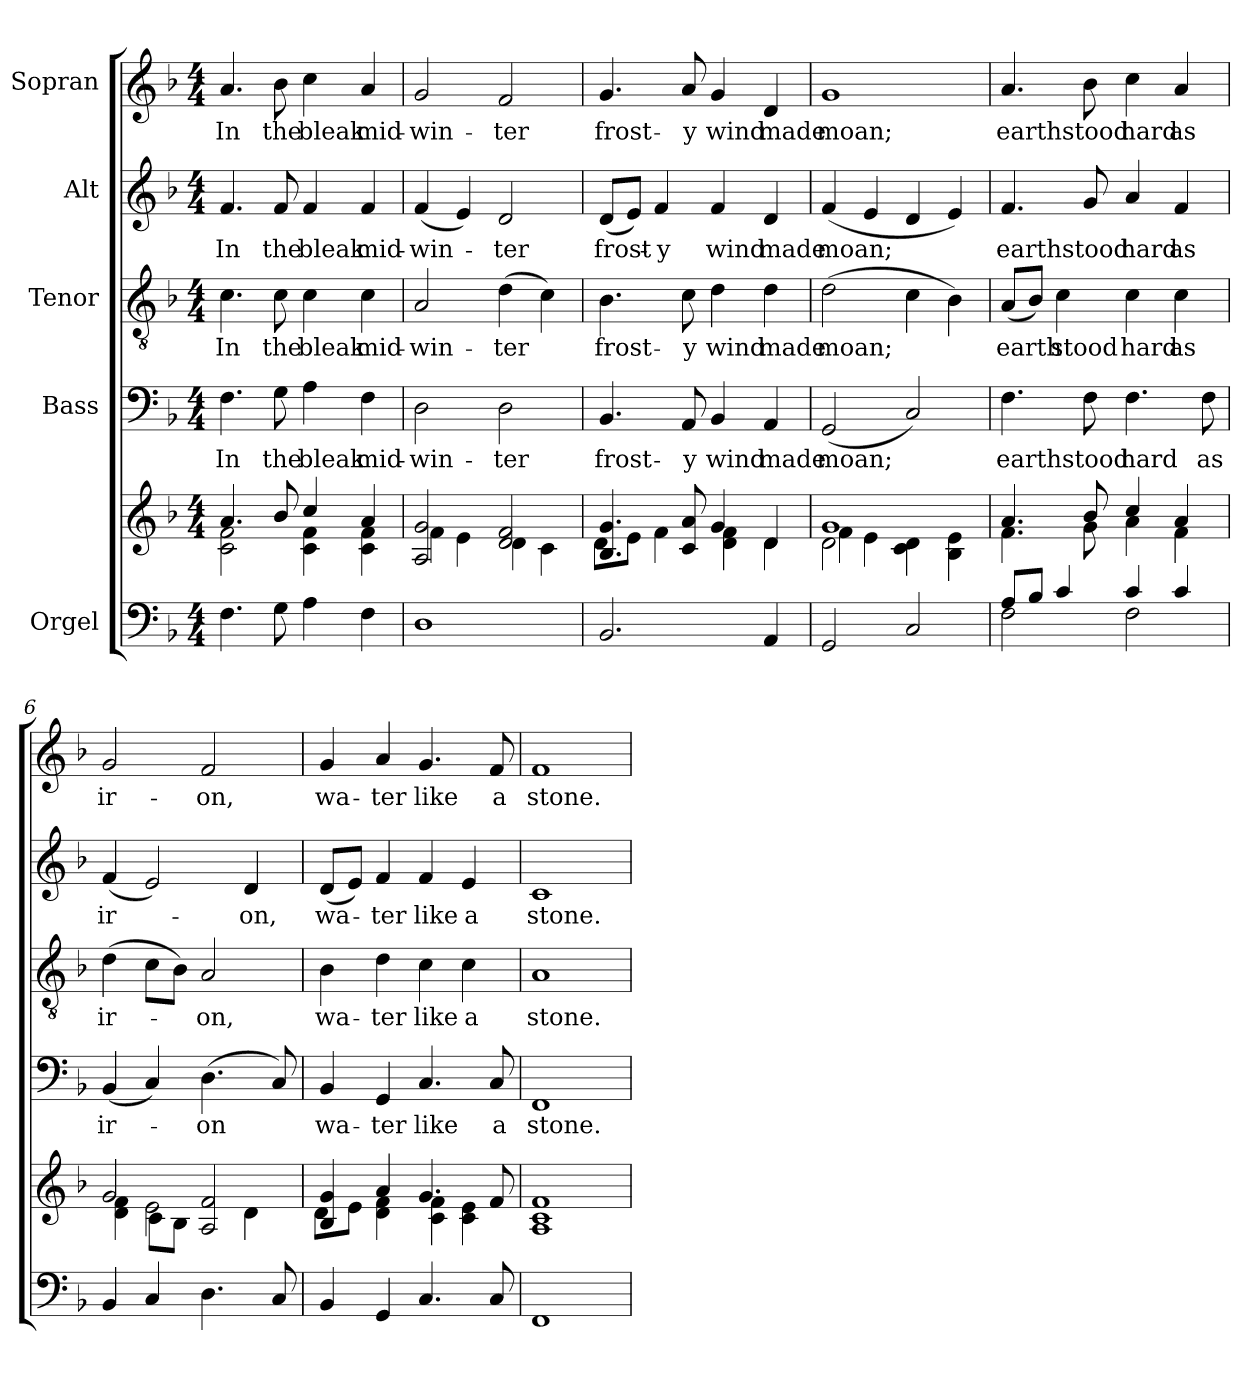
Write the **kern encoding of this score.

**kern	**kern	**kern	**text	**kern	**text	**kern	**text	**kern	**text
*part5	*part5	*part4	*part4	*part3	*part3	*part2	*part2	*part1	*part1
*staff6	*staff5	*staff4	*staff4	*staff3	*staff3	*staff2	*staff2	*staff1	*staff1
*I"Orgel	*	*I"Bass	*	*I"Tenor	*	*I"Alt	*	*I"Sopran	*
*clefF4	*clefG2	*clefF4	*	*clefGv2	*	*clefG2	*	*clefG2	*
*k[b-]	*k[b-]	*k[b-]	*	*k[b-]	*	*k[b-]	*	*k[b-]	*
*M4/4	*M4/4	*M4/4	*	*M4/4	*	*M4/4	*	*M4/4	*
*MM92	*MM92	*MM92	*	*MM92	*	*MM92	*	*MM92	*
=1	=1	=1	=1	=1	=1	=1	=1	=1	=1
*	*^	*	*	*	*	*	*	*	*
!	!	!	!	!LO:LY:b	!	!LO:LY:b	!	!LO:LY:b	!	!LO:LY:b
4.F\	4.a/	2c\ 2f\	4.F\	In	4.c\	In	4.f/	In	4.a/	In
!	!	!	!	!LO:LY:b	!	!LO:LY:b	!	!LO:LY:b	!	!LO:LY:b
8G\	8b-/	.	8G\	the	8c\	the	8f/	the	8b-\	the
!	!	!	!	!LO:LY:b	!	!LO:LY:b	!	!LO:LY:b	!	!LO:LY:b
4A\	4cc/	4c\ 4f\	4A\	bleak	4c\	bleak	4f/	bleak	4cc\	bleak
!	!	!	!	!LO:LY:b	!	!LO:LY:b	!	!LO:LY:b	!	!LO:LY:b
4F\	4a/	4c\ 4f\	4F\	mid-	4c\	mid-	4f/	mid-	4a/	mid-
=2	=2	=2	=2	=2	=2	=2	=2	=2	=2	=2
!	!	!	!	!LO:LY:b	!	!LO:LY:b	!	!LO:LY:b	!	!LO:LY:b
1D	2A/ 2g/	4f\	2D\	-win-	2A/	-win-	(<4f/	-win-	2g/	-win-
.	.	4e\	.	.	.	.	4e/)	.	.	.
!	!	!	!	!LO:LY:b	!	!LO:LY:b	!	!LO:LY:b	!	!LO:LY:b
.	2d/ 2f/	4d\	2D\	-ter	(>4d\	-ter	2d/	-ter	2f/	-ter
.	.	4c\	.	.	4c\)	.	.	.	.	.
=3	=3	=3	=3	=3	=3	=3	=3	=3	=3	=3
!	!	!	!	!LO:LY:b	!	!LO:LY:b	!	!LO:LY:b	!	!LO:LY:b
2.BB-/	4.B-/ 4.g/	8d\L	4.BB-/	frost-	4.B-\	frost-	(<8d/L	frost-	4.g/	frost-
.	.	8e\J	.	.	.	.	8e/J)	.	.	.
!	!	!	!	!	!	!	!	!LO:LY:b	!	!
.	.	4f\	.	.	.	.	4f/	-y	.	.
!	!	!	!	!LO:LY:b	!	!LO:LY:b	!	!	!	!LO:LY:b
.	8c/ 8a/	.	8AA/	-y	8c\	-y	.	.	8a/	-y
!	!	!	!	!LO:LY:b	!	!LO:LY:b	!	!LO:LY:b	!	!LO:LY:b
.	4g/	4d\ 4f\	4BB-/	wind	4d\	wind	4f/	wind	4g/	wind
!	!	!	!	!LO:LY:b	!	!LO:LY:b	!	!LO:LY:b	!	!LO:LY:b
4AA/	4d/	4d\	4AA/	made	4d\	made	4d/	made	4d/	made
=4	=4	=4	=4	=4	=4	=4	=4	=4	=4	=4
*	*	*^	*	*	*	*	*	*	*	*
!	!	!	!	!	!LO:LY:b	!	!LO:LY:b	!	!LO:LY:b	!	!LO:LY:b
2GG/	1g	4f\	2d\	(<2GG/	moan;	(>2d\	moan;	(<4f/	moan;	1g	moan;
.	.	4e\	.	.	.	.	.	4e/	.	.	.
2C/	.	4c\ 4d\	2ryy	2C/)	.	4c\	.	4d/	.	.	.
.	.	4B-\ 4e\	.	.	.	4B-\)	.	4e/)	.	.	.
*	*	*v	*v	*	*	*	*	*	*	*	*
!!LO:LB:g=z
=5	=5	=5	=5	=5	=5	=5	=5	=5	=5	=5
*^	*	*	*	*	*	*	*	*	*	*
!	!	!	!	!	!LO:LY:b	!	!LO:LY:b	!	!LO:LY:b	!	!LO:LY:b
8A/L	2F\	4.a/	4.f\	4.F\	earth	(<8A/L	earth	4.f/	earth	4.a/	earth
8B-/J	.	.	.	.	.	8B-/J)	.	.	.	.	.
!	!	!	!	!	!	!	!LO:LY:b	!	!	!	!
4c/	.	.	.	.	.	4c\	stood	.	.	.	.
!	!	!	!	!	!LO:LY:b	!	!	!	!LO:LY:b	!	!LO:LY:b
.	.	8b-/	8g\	8F\	stood	.	.	8g/	stood	8b-\	stood
!	!	!	!	!	!LO:LY:b	!	!LO:LY:b	!	!LO:LY:b	!	!LO:LY:b
4c/	2F\	4cc/	4a\	4.F\	hard	4c\	hard	4a/	hard	4cc\	hard
!	!	!	!	!	!	!	!LO:LY:b	!	!LO:LY:b	!	!LO:LY:b
4c/	.	4a/	4f\	.	.	4c\	as	4f/	as	4a/	as
!	!	!	!	!	!LO:LY:b	!	!	!	!	!	!
.	.	.	.	8F\	as	.	.	.	.	.	.
*v	*v	*	*	*	*	*	*	*	*	*	*
=6	=6	=6	=6	=6	=6	=6	=6	=6	=6	=6
*	*	*^	*	*	*	*	*	*	*	*
!	!	!	!	!	!LO:LY:b	!	!LO:LY:b	!	!LO:LY:b	!	!LO:LY:b
4BB-/	2g/	4d\ 4f\	4ryy	(<4BB-/	ir-	(>4d\	ir-	(<4f/	ir-	2g/	ir-
4C/	.	2e\	8c\L	4C/)	.	8c\L	.	2e/)	.	.	.
.	.	.	8B-\J	.	.	8B-\J)	.	.	.	.	.
!	!	!	!	!	!LO:LY:b	!	!LO:LY:b	!	!	!	!LO:LY:b
4.D\	2A/ 2f/	.	2ryy	(>4.D\	-on	2A/	-on,	.	.	2f/	-on,
!	!	!	!	!	!	!	!	!	!LO:LY:b	!	!
.	.	4d\	.	.	.	.	.	4d/	-on,	.	.
8C/	.	.	.	8C/)	.	.	.	.	.	.	.
*	*	*v	*v	*	*	*	*	*	*	*	*
=7	=7	=7	=7	=7	=7	=7	=7	=7	=7	=7
!	!	!	!	!LO:LY:b	!	!LO:LY:b	!	!LO:LY:b	!	!LO:LY:b
4BB-/	4B-/ 4g/	8d\L	4BB-/	wa-	4B-\	wa-	(<8d/L	wa-	4g/	wa-
.	.	8e\J	.	.	.	.	8e/J)	.	.	.
!	!	!	!	!LO:LY:b	!	!LO:LY:b	!	!LO:LY:b	!	!LO:LY:b
4GG/	4a/	4d\ 4f\	4GG/	-ter	4d\	-ter	4f/	-ter	4a/	-ter
!	!	!	!	!LO:LY:b	!	!LO:LY:b	!	!LO:LY:b	!	!LO:LY:b
4.C/	4.g/	4c\ 4f\	4.C/	like	4c\	like	4f/	like	4.g/	like
!	!	!	!	!	!	!LO:LY:b	!	!LO:LY:b	!	!
.	.	4c\ 4e\	.	.	4c\	a	4e/	a	.	.
!	!	!	!	!LO:LY:b	!	!	!	!	!	!LO:LY:b
8C/	8f/	.	8C/	a	.	.	.	.	8f/	a
=8	=8	=8	=8	=8	=8	=8	=8	=8	=8	=8
!	!	!	!	!LO:LY:b	!	!LO:LY:b	!	!LO:LY:b	!	!LO:LY:b
1FF	1f	1A 1c	1FF	stone.	1A	stone.	1c	stone.	1f	stone.
*	*v	*v	*	*	*	*	*	*	*	*
=	=	=	=	=	=	=	=	=	=
*-	*-	*-	*-	*-	*-	*-	*-	*-	*-
